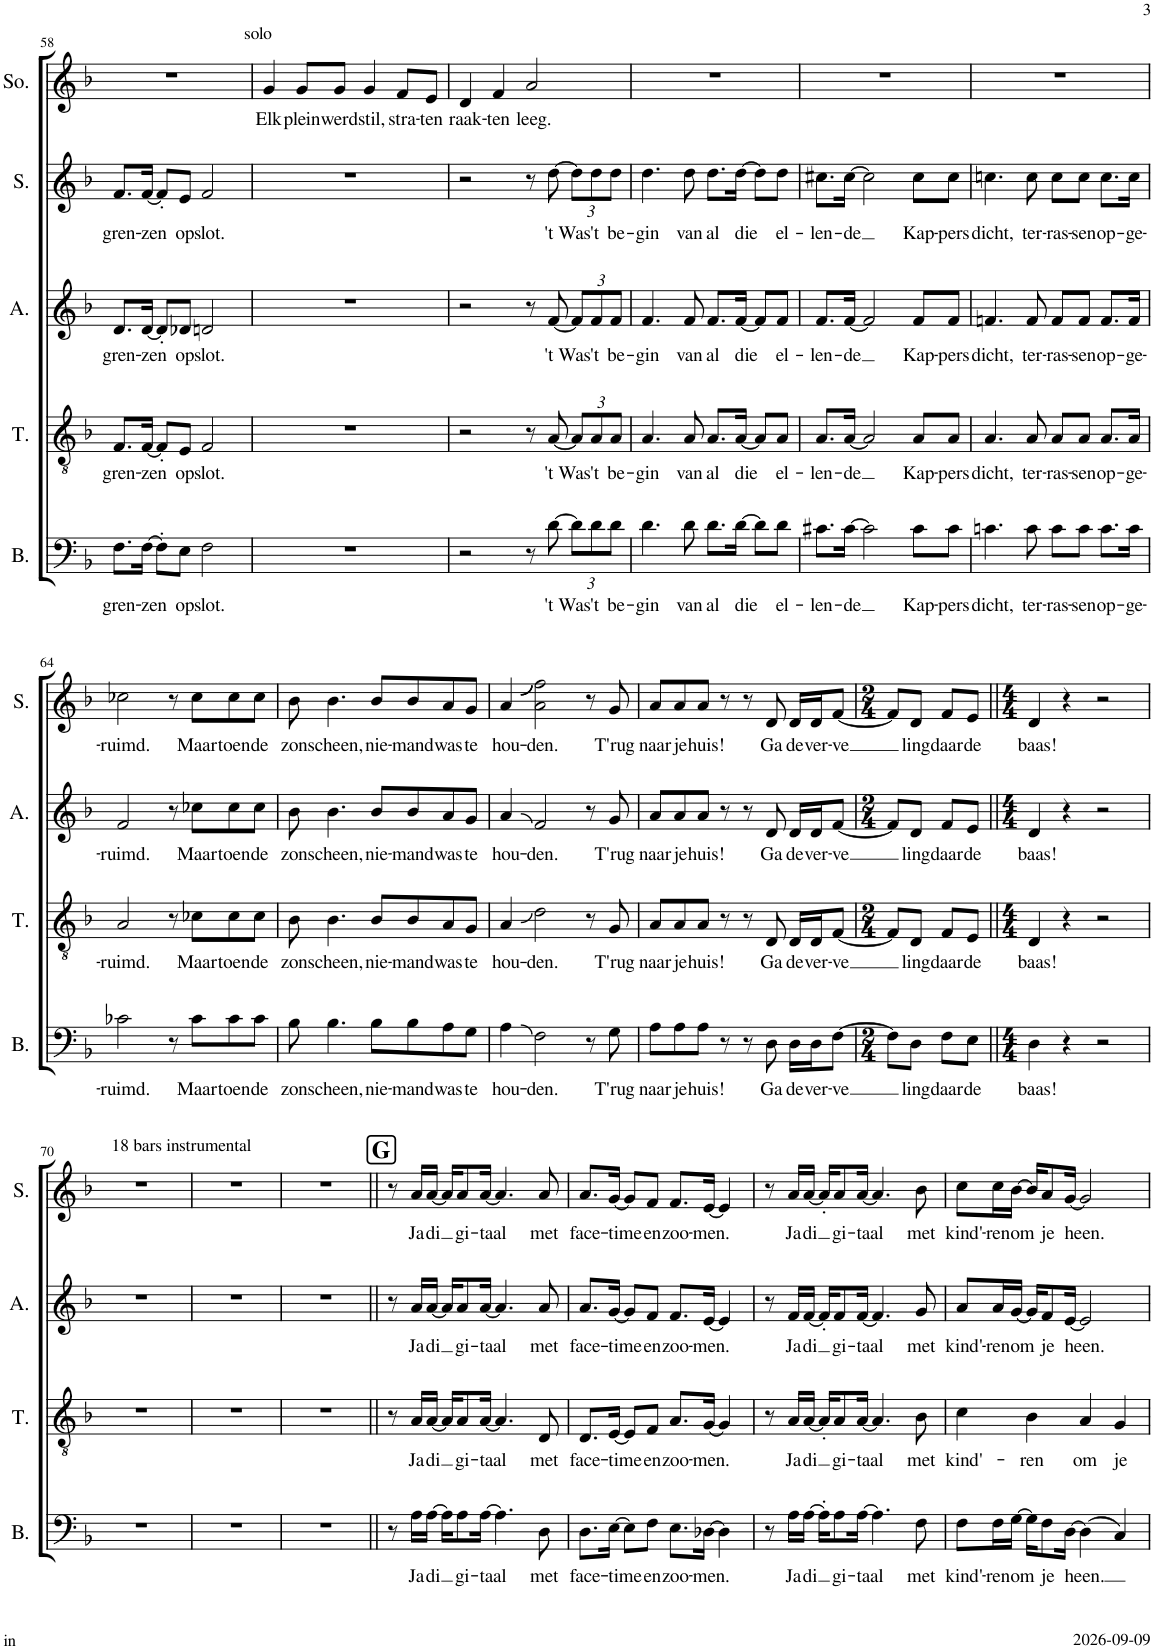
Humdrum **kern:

**kern	**text	**kern	**text	**kern	**text	**kern	**text	**kern	**text
*part5	*part5	*part4	*part4	*part3	*part3	*part2	*part2	*part1	*part1
*staff5	*staff5	*staff4	*staff4	*staff3	*staff3	*staff2	*staff2	*staff1	*staff1
*I"Bas	*	*I"Tenor	*	*I"Alt	*	*I"Sopraan	*	*I"Solo's	*
*I'B.	*	*I'T.	*	*I'A.	*	*I'S.	*	*I'So.	*
!!LO:PB:g=z
*clefF4	*	*clefGv2	*	*clefG2	*	*clefG2	*	*clefG2	*
*Trd5c9	*	*Trd5c9	*	*Trd5c9	*	*Trd5c9	*	*Trd5c9	*
*k[b-]	*	*k[b-]	*	*k[b-]	*	*k[b-]	*	*k[b-]	*
*M4/4	*	*M4/4	*	*M4/4	*	*M4/4	*	*M4/4	*
=58	=58	=58	=58	=58	=58	=58	=58	=58	=58
!	!LO:LY:b	!	!LO:LY:b	!	!LO:LY:b	!	!LO:LY:b	!	!
8.F\L	gren-	8.F/L	gren-	8.d/L	gren-	8.f/L	gren-	1r	.
!	!LO:LY:b	!	!LO:LY:b	!	!LO:LY:b	!	!LO:LY:b	!	!
[16F\Jk	-zen	[16F/Jk	-zen	[16d/Jk	-zen	[16f/Jk	-zen	.	.
8F'\L]	.	8F'/L]	.	8d'/L]	.	8f'/L]	.	.	.
!	!LO:LY:b	!	!LO:LY:b	!	!LO:LY:b	!	!LO:LY:b	!	!
8E\J	op	8E/J	op	8d-X/J	op	8e/J	op	.	.
!	!LO:LY:b	!	!LO:LY:b	!	!LO:LY:b	!	!LO:LY:b	!	!
2F\	slot.	2F/	slot.	2dn/	slot.	2f/	slot.	.	.
=59	=59	=59	=59	=59	=59	=59	=59	=59	=59
!	!	!	!	!	!	!	!	!LO:TX:a:t=solo	!
!	!	!	!	!	!	!	!	!	!LO:LY:b
1r	.	1r	.	1r	.	1r	.	4g/	Elk
!	!	!	!	!	!	!	!	!	!LO:LY:b
.	.	.	.	.	.	.	.	8g/L	plein
!	!	!	!	!	!	!	!	!	!LO:LY:b
.	.	.	.	.	.	.	.	8g/J	werd
!	!	!	!	!	!	!	!	!	!LO:LY:b
.	.	.	.	.	.	.	.	4g/	stil,
!	!	!	!	!	!	!	!	!	!LO:LY:b
.	.	.	.	.	.	.	.	8f/L	stra-
!	!	!	!	!	!	!	!	!	!LO:LY:b
.	.	.	.	.	.	.	.	8e/J	-ten
=60	=60	=60	=60	=60	=60	=60	=60	=60	=60
!	!	!	!	!	!	!	!	!	!LO:LY:b
2r	.	2r	.	2r	.	2r	.	4d/	raak-
!	!	!	!	!	!	!	!	!	!LO:LY:b
.	.	.	.	.	.	.	.	4f/	ten
!	!	!	!	!	!	!	!	!	!LO:LY:b
8r	.	8r	.	8r	.	8r	.	2a/	leeg.
!	!LO:LY:b	!	!LO:LY:b	!	!LO:LY:b	!	!LO:LY:b	!	!
[8d\	't Was	[8A/	't Was	[8f/	't Was	[8dd\	't Was	.	.
*Xbrackettup	*	*Xbrackettup	*	*Xbrackettup	*	*Xbrackettup	*	*	*
12d\L]	.	12A/L]	.	12f/L]	.	12dd\L]	.	.	.
!	!LO:LY:b	!	!LO:LY:b	!	!LO:LY:b	!	!LO:LY:b	!	!
12d\	't	12A/	't	12f/	't	12dd\	't	.	.
!	!LO:LY:b	!	!LO:LY:b	!	!LO:LY:b	!	!LO:LY:b	!	!
12d\J	be-	12A/J	be-	12f/J	be-	12dd\J	be-	.	.
=61	=61	=61	=61	=61	=61	=61	=61	=61	=61
!	!LO:LY:b	!	!LO:LY:b	!	!LO:LY:b	!	!LO:LY:b	!	!
4.d\	-gin	4.A/	-gin	4.f/	-gin	4.dd\	-gin	1r	.
!	!LO:LY:b	!	!LO:LY:b	!	!LO:LY:b	!	!LO:LY:b	!	!
8d\	van	8A/	van	8f/	van	8dd\	van	.	.
!	!LO:LY:b	!	!LO:LY:b	!	!LO:LY:b	!	!LO:LY:b	!	!
8.d\L	al	8.A/L	al	8.f/L	al	8.dd\L	al	.	.
!	!LO:LY:b	!	!LO:LY:b	!	!LO:LY:b	!	!LO:LY:b	!	!
[16d\Jk	die	[16A/Jk	die	[16f/Jk	die	[16dd\Jk	die	.	.
8d\L]	.	8A/L]	.	8f/L]	.	8dd\L]	.	.	.
!	!LO:LY:b	!	!LO:LY:b	!	!LO:LY:b	!	!LO:LY:b	!	!
8d\J	el-	8A/J	el-	8f/J	el-	8dd\J	el-	.	.
=62	=62	=62	=62	=62	=62	=62	=62	=62	=62
!	!LO:LY:b	!	!LO:LY:b	!	!LO:LY:b	!	!LO:LY:b	!	!
8.c#X\L	-len-	8.A/L	-len-	8.f/L	-len-	8.cc#X\L	-len-	1r	.
!	!LO:LY:b	!	!LO:LY:b	!	!LO:LY:b	!	!LO:LY:b	!	!
[16c#\Jk	-de	[16A/Jk	-de	[16f/Jk	-de	[16cc#\Jk	-de	.	.
2c#\]	.	2A/]	.	2f/]	.	2cc#\]	.	.	.
!	!LO:LY:b	!	!LO:LY:b	!	!LO:LY:b	!	!LO:LY:b	!	!
8c#\L	Kap-	8A/L	Kap-	8f/L	Kap-	8cc#\L	Kap-	.	.
!	!LO:LY:b	!	!LO:LY:b	!	!LO:LY:b	!	!LO:LY:b	!	!
8c#\J	-pers	8A/J	-pers	8f/J	-pers	8cc#\J	-pers	.	.
=63	=63	=63	=63	=63	=63	=63	=63	=63	=63
!	!LO:LY:b	!	!LO:LY:b	!	!LO:LY:b	!	!LO:LY:b	!	!
4.cn\	dicht,	4.A/	dicht,	4.fn/	dicht,	4.ccn\	dicht,	1r	.
!	!LO:LY:b	!	!LO:LY:b	!	!LO:LY:b	!	!LO:LY:b	!	!
8c\	ter-	8A/	ter-	8f/	ter-	8cc\	ter-	.	.
!	!LO:LY:b	!	!LO:LY:b	!	!LO:LY:b	!	!LO:LY:b	!	!
8c\L	-ras-	8A/L	-ras-	8f/L	-ras-	8cc\L	-ras-	.	.
!	!LO:LY:b	!	!LO:LY:b	!	!LO:LY:b	!	!LO:LY:b	!	!
8c\J	-sen	8A/J	-sen	8f/J	-sen	8cc\J	-sen	.	.
!	!LO:LY:b	!	!LO:LY:b	!	!LO:LY:b	!	!LO:LY:b	!	!
8.c\L	op-	8.A/L	op-	8.f/L	op-	8.cc\L	op-	.	.
!	!LO:LY:b	!	!LO:LY:b	!	!LO:LY:b	!	!LO:LY:b	!	!
16c\Jk	-ge-	16A/Jk	-ge-	16f/Jk	-ge-	16cc\Jk	-ge-	.	.
!!LO:LB:g=z
=64	=64	=64	=64	=64	=64	=64	=64	=64	=64
!	!LO:LY:b	!	!LO:LY:b	!	!LO:LY:b	!	!LO:LY:b	!	!
2c-X\	-ruimd.	2A/	-ruimd.	2f/	-ruimd.	2cc-X\	-ruimd.	1r	.
8r	.	8r	.	8r	.	8r	.	.	.
!	!LO:LY:b	!	!LO:LY:b	!	!LO:LY:b	!	!LO:LY:b	!	!
8c-\L	Maar	8c-X\L	Maar	8cc-X\L	Maar	8cc-\L	Maar	.	.
!	!LO:LY:b	!	!LO:LY:b	!	!LO:LY:b	!	!LO:LY:b	!	!
8c-\	toen	8c-\	toen	8cc-\	toen	8cc-\	toen	.	.
!	!LO:LY:b	!	!LO:LY:b	!	!LO:LY:b	!	!LO:LY:b	!	!
8c-\J	de	8c-\J	de	8cc-\J	de	8cc-\J	de	.	.
=65	=65	=65	=65	=65	=65	=65	=65	=65	=65
!	!LO:LY:b	!	!LO:LY:b	!	!LO:LY:b	!	!LO:LY:b	!	!
8B-\	zon	8B-\	zon	8b-\	zon	8b-\	zon	1r	.
!	!LO:LY:b	!	!LO:LY:b	!	!LO:LY:b	!	!LO:LY:b	!	!
4.B-\	scheen,	4.B-\	scheen,	4.b-\	scheen,	4.b-\	scheen,	.	.
!	!LO:LY:b	!	!LO:LY:b	!	!LO:LY:b	!	!LO:LY:b	!	!
8B-\L	nie-	8B-/L	nie-	8b-/L	nie-	8b-/L	nie-	.	.
!	!LO:LY:b	!	!LO:LY:b	!	!LO:LY:b	!	!LO:LY:b	!	!
8B-\	-mand	8B-/	-mand	8b-/	-mand	8b-/	-mand	.	.
!	!LO:LY:b	!	!LO:LY:b	!	!LO:LY:b	!	!LO:LY:b	!	!
8A\	was	8A/	was	8a/	was	8a/	was	.	.
!	!LO:LY:b	!	!LO:LY:b	!	!LO:LY:b	!	!LO:LY:b	!	!
8G\J	te	8G/J	te	8g/J	te	8g/J	te	.	.
=66	=66	=66	=66	=66	=66	=66	=66	=66	=66
!	!LO:LY:b	!	!LO:LY:b	!	!LO:LY:b	!	!LO:LY:b	!	!
4A\	hou-	4A/	hou-	4a/	hou-	4a/	hou-	1r	.
!	!LO:LY:b	!	!LO:LY:b	!	!LO:LY:b	!	!LO:LY:b	!	!
2F\	-den.	2d\	-den.	2f/	-den.	2a\ 2ff\	-den.	.	.
8r	.	8r	.	8r	.	8r	.	.	.
!	!LO:LY:b	!	!LO:LY:b	!	!LO:LY:b	!	!LO:LY:b	!	!
8G\	T'rug	8G/	T'rug	8g/	T'rug	8g/	T'rug	.	.
=67	=67	=67	=67	=67	=67	=67	=67	=67	=67
!	!LO:LY:b	!	!LO:LY:b	!	!LO:LY:b	!	!LO:LY:b	!	!
8A\L	naar	8A/L	naar	8a/L	naar	8a/L	naar	1r	.
!	!LO:LY:b	!	!LO:LY:b	!	!LO:LY:b	!	!LO:LY:b	!	!
8A\	je	8A/	je	8a/	je	8a/	je	.	.
!	!LO:LY:b	!	!LO:LY:b	!	!LO:LY:b	!	!LO:LY:b	!	!
8A\J	huis!	8A/J	huis!	8a/J	huis!	8a/J	huis!	.	.
8r	.	8r	.	8r	.	8r	.	.	.
8r	.	8r	.	8r	.	8r	.	.	.
!	!LO:LY:b	!	!LO:LY:b	!	!LO:LY:b	!	!LO:LY:b	!	!
8D\	Ga	8D/	Ga	8d/	Ga	8d/	Ga	.	.
!	!LO:LY:b	!	!LO:LY:b	!	!LO:LY:b	!	!LO:LY:b	!	!
16D\LL	de	16D/LL	de	16d/LL	de	16d/LL	de	.	.
!	!LO:LY:b	!	!LO:LY:b	!	!LO:LY:b	!	!LO:LY:b	!	!
16D\J	ver-	16D/J	ver-	16d/J	ver-	16d/J	ver-	.	.
!	!LO:LY:b	!	!LO:LY:b	!	!LO:LY:b	!	!LO:LY:b	!	!
[8F\J	-ve	[8F/J	-ve	[8f/J	-ve	[8f/J	-ve	.	.
=68	=68	=68	=68	=68	=68	=68	=68	=68	=68
*M2/4	*	*M2/4	*	*M2/4	*	*M2/4	*	*M2/4	*
8F\L]	.	8F/L]	.	8f/L]	.	8f/L]	.	2r	.
!	!LO:LY:b	!	!LO:LY:b	!	!LO:LY:b	!	!LO:LY:b	!	!
8D\J	ling	8D/J	ling	8d/J	ling	8d/J	ling	.	.
!	!LO:LY:b	!	!LO:LY:b	!	!LO:LY:b	!	!LO:LY:b	!	!
8F\L	daar	8F/L	daar	8f/L	daar	8f/L	daar	.	.
!	!LO:LY:b	!	!LO:LY:b	!	!LO:LY:b	!	!LO:LY:b	!	!
8E\J	de	8E/J	de	8e/J	de	8e/J	de	.	.
=69||	=69||	=69||	=69||	=69||	=69||	=69||	=69||	=69||	=69||
*M4/4	*	*M4/4	*	*M4/4	*	*M4/4	*	*M4/4	*
!	!LO:LY:b	!	!LO:LY:b	!	!LO:LY:b	!	!LO:LY:b	!	!
4D\	baas!	4D/	baas!	4d/	baas!	4d/	baas!	1r	.
4r	.	4r	.	4r	.	4r	.	.	.
2r	.	2r	.	2r	.	2r	.	.	.
!!LO:LB:g=z
=70	=70	=70	=70	=70	=70	=70	=70	=70	=70
!	!	!	!	!	!	!LO:TX:a:t=18 bars instrumental	!	!	!
1r	.	1r	.	1r	.	1r	.	1r	.
=71	=71	=71	=71	=71	=71	=71	=71	=71	=71
1r	.	1r	.	1r	.	1r	.	1r	.
=72	=72	=72	=72	=72	=72	=72	=72	=72	=72
1r	.	1r	.	1r	.	1r	.	1r	.
!!LO:REH:place=s1:a:B:cj:fs=14:t=G:qo=0.5
=88||	=88||	=88||	=88||	=88||	=88||	=88||	=88||	=88||	=88||
8r	.	8r	.	8r	.	8r	.	1r	.
!	!LO:LY:b	!	!LO:LY:b	!	!LO:LY:b	!	!LO:LY:b	!	!
16A\LL	Ja	16A/LL	Ja	16a/LL	Ja	16a/LL	Ja	.	.
!	!LO:LY:b	!	!LO:LY:b	!	!LO:LY:b	!	!LO:LY:b	!	!
[16A\JJ	di	[16A/JJ	di	[16a/JJ	di	[16a/JJ	di	.	.
16A\KL]	.	16A/KL]	.	16a/KL]	.	16a/KL]	.	.	.
!	!LO:LY:b	!	!LO:LY:b	!	!LO:LY:b	!	!LO:LY:b	!	!
8A\	gi-	8A/	gi-	8a/	gi-	8a/	gi-	.	.
!	!LO:LY:b	!	!LO:LY:b	!	!LO:LY:b	!	!LO:LY:b	!	!
[16A\Jk	-taal	[16A/Jk	-taal	[16a/Jk	-taal	[16a/Jk	-taal	.	.
4.A\]	.	4.A/]	.	4.a/]	.	4.a/]	.	.	.
!	!LO:LY:b	!	!LO:LY:b	!	!LO:LY:b	!	!LO:LY:b	!	!
8D\	met	8D/	met	8a/	met	8a/	met	.	.
=89	=89	=89	=89	=89	=89	=89	=89	=89	=89
!	!LO:LY:b	!	!LO:LY:b	!	!LO:LY:b	!	!LO:LY:b	!	!
8.D\L	face-	8.D/L	face-	8.a/L	face-	8.a/L	face-	1r	.
!	!LO:LY:b	!	!LO:LY:b	!	!LO:LY:b	!	!LO:LY:b	!	!
[16E\Jk	-time	[16E/Jk	-time	[16g/Jk	-time	[16g/Jk	-time	.	.
8E\L]	.	8E/L]	.	8g/L]	.	8g/L]	.	.	.
!	!LO:LY:b	!	!LO:LY:b	!	!LO:LY:b	!	!LO:LY:b	!	!
8F\J	en	8F/J	en	8f/J	en	8f/J	en	.	.
!	!LO:LY:b	!	!LO:LY:b	!	!LO:LY:b	!	!LO:LY:b	!	!
8.E\L	zoo-	8.A/L	zoo-	8.f/L	zoo-	8.f/L	zoo-	.	.
!	!LO:LY:b	!	!LO:LY:b	!	!LO:LY:b	!	!LO:LY:b	!	!
[16D-X\Jk	-men.	[16G/Jk	-men.	[16e/Jk	-men.	[16e/Jk	-men.	.	.
4D-\]	.	4G/]	.	4e/]	.	4e/]	.	.	.
=90	=90	=90	=90	=90	=90	=90	=90	=90	=90
8r	.	8r	.	8r	.	8r	.	1r	.
!	!LO:LY:b	!	!LO:LY:b	!	!LO:LY:b	!	!LO:LY:b	!	!
16A\LL	Ja	16A/LL	Ja	16f/LL	Ja	16a/LL	Ja	.	.
!	!LO:LY:b	!	!LO:LY:b	!	!LO:LY:b	!	!LO:LY:b	!	!
[16A\JJ	di	[16A/JJ	di	[16f/JJ	di	[16a/JJ	di	.	.
16A'\KL]	.	16A'/KL]	.	16f'/KL]	.	16a'/KL]	.	.	.
!	!LO:LY:b	!	!LO:LY:b	!	!LO:LY:b	!	!LO:LY:b	!	!
8A\	gi-	8A/	gi-	8f/	gi-	8a/	gi-	.	.
!	!LO:LY:b	!	!LO:LY:b	!	!LO:LY:b	!	!LO:LY:b	!	!
[16A\Jk	-taal	[16A/Jk	-taal	[16f/Jk	-taal	[16a/Jk	-taal	.	.
4.A\]	.	4.A/]	.	4.f/]	.	4.a/]	.	.	.
!	!LO:LY:b	!	!LO:LY:b	!	!LO:LY:b	!	!LO:LY:b	!	!
8F\	met	8B-\	met	8g/	met	8b-\	met	.	.
=91	=91	=91	=91	=91	=91	=91	=91	=91	=91
!	!LO:LY:b	!	!LO:LY:b	!	!LO:LY:b	!	!LO:LY:b	!	!
8F\L	kind'-	4c\	kind'-	8a/L	kind'-	8cc\L	kind'-	1r	.
!	!LO:LY:b	!	!	!	!LO:LY:b	!	!LO:LY:b	!	!
16F\L	-ren	.	.	16a/L	-ren	16cc\L	-ren	.	.
!	!LO:LY:b	!	!	!	!LO:LY:b	!	!LO:LY:b	!	!
[16G\JJ	om	.	.	[16g/JJ	om	[16b-\JJ	om	.	.
!	!	!	!LO:LY:b	!	!	!	!	!	!
16G\KL]	.	4B-\	-ren	16g/KL]	.	16b-/KL]	.	.	.
!	!LO:LY:b	!	!	!	!LO:LY:b	!	!LO:LY:b	!	!
8F\	je	.	.	8f/	je	8a/	je	.	.
!	!LO:LY:b	!	!	!	!LO:LY:b	!	!LO:LY:b	!	!
[16D\Jk	heen.	.	.	[16e/Jk	heen.	[16g/Jk	heen.	.	.
!	!	!	!LO:LY:b	!	!	!	!	!	!
(4D\]	.	4A/	om	2e/]	.	2g/]	.	.	.
!	!	!	!LO:LY:b	!	!	!	!	!	!
4C/)	.	4G/	je	.	.	.	.	.	.
=	=	=	=	=	=	=	=	=	=
*-	*-	*-	*-	*-	*-	*-	*-	*-	*-
